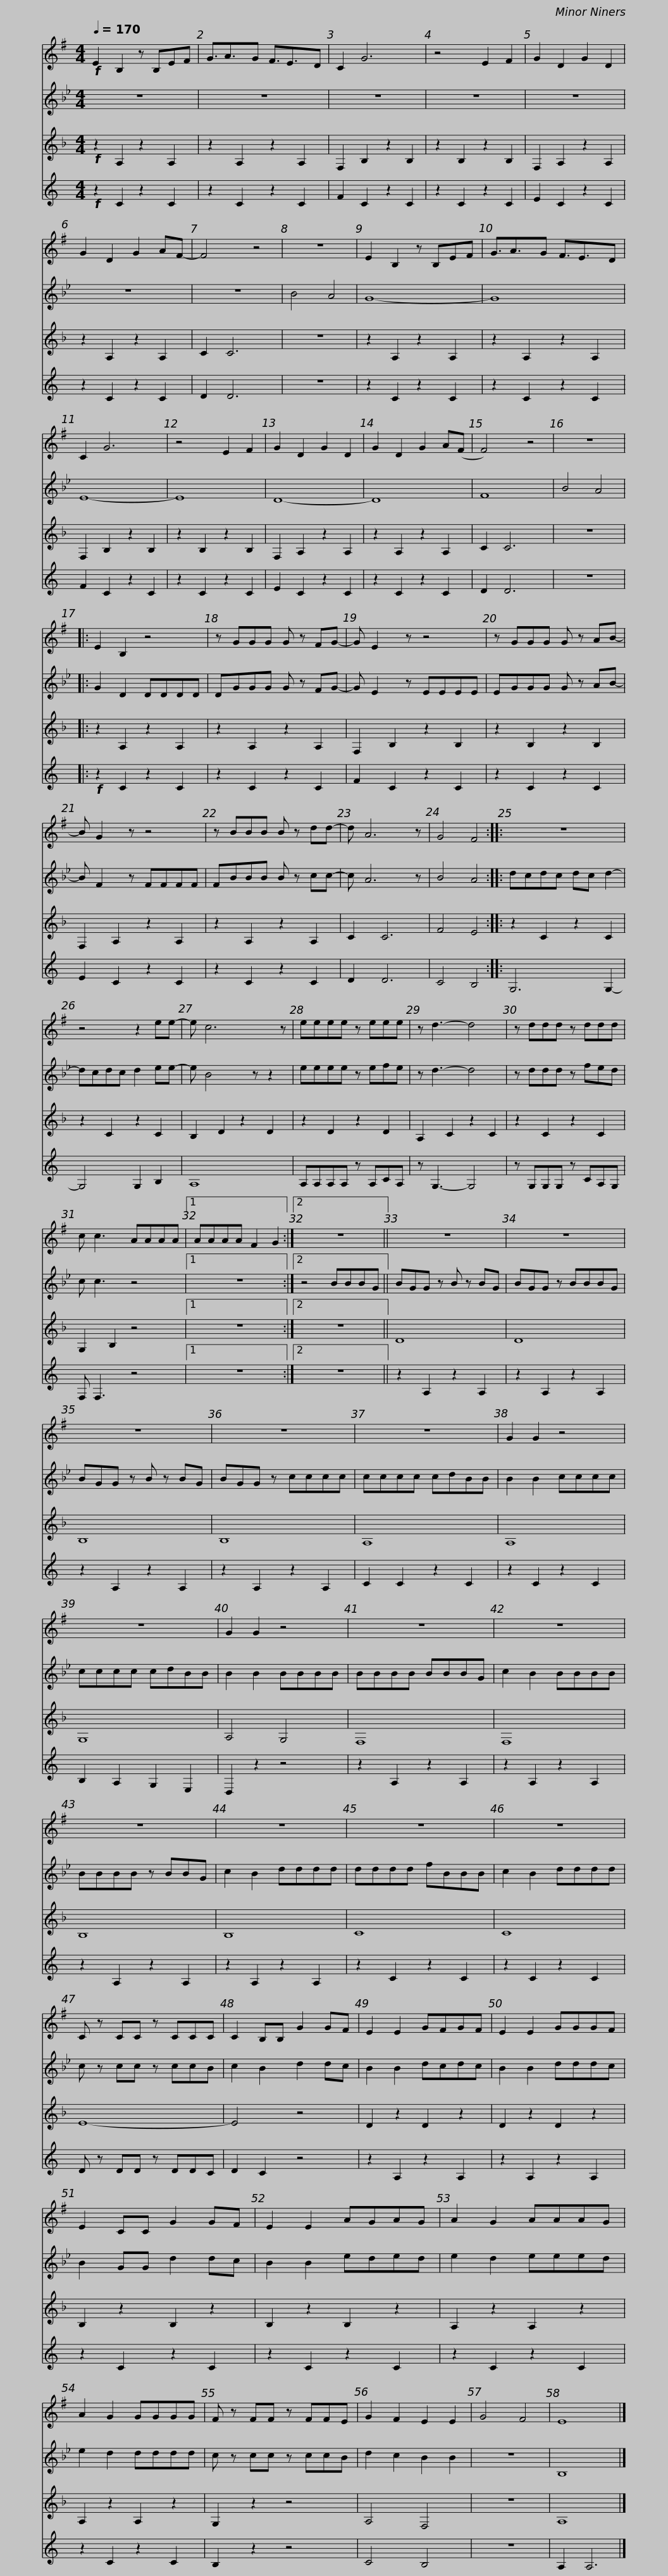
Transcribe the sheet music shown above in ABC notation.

X:1
%%score 1 2 3 4
L:1/8
Q:1/4=170
M:4/4
I:linebreak $
K:Bb
V:1 treble transpose=-9
V:2 treble
V:3 treble transpose=-7
V:4 treble transpose=-14
V:1
[K:G]!f! E2 B,2 z B,EF | G3/2A3/2G F3/2E3/2D | C2 G6 | z4 E2 F2 | G2 D2 G2 D2 | %5
 G2 D2 G2 AF- | F4 z4 |$ z8 | E2 B,2 z B,EF | G3/2A3/2G F3/2E3/2D | %10
 C2 G6 | z4 E2 F2 | G2 D2 G2 D2 | G2 D2 G2 A(F | F4) z4 |$ %15
 z8 |: E2 B,2 z4 | z GGG G z FG- | G E2 z z4 | z GGG G z AB- | %20
 B G2 z z4 |$ z BBB B z dd- | d A6 z | G4 F4 :: z8 | %25
 z4 z2 ee- | e c6 z |$ eeee z eee | z d3- d4 | z ddd z ddd | %30
 c c3 AAAA |1 AAAA F2 G2 :|2$ z8 || z8 | z8 | %35
 z8 | z8 |$ z8 | G2 G2 z4 | z8 | %40
 G2 G2 z4 | z8 |$ z8 | z8 | z8 | %45
 z8 | z8 |$ C z CC z CCC | C2 B,B, G2 GF | E2 E2 GFGF | %50
 E2 E2 GGGF | E2 CC G2 GF | E2 E2 AGAG |$ A2 G2 AAAG | A2 G2 GGGG | %55
 F z FF z FFE | G2 F2 E2 E2 | G4 F4 | E8 |] %59
V:2
 z8 | z8 | z8 | z8 | z8 | %5
 z8 | z8 |$ B4 A4 | G8- | G8 | %10
 E8- | E8 | D8- | D8 | F8 |$ %15
 B4 A4 |: G2 D2 DDDD | DGGG G z FG- | G E2 z EEEE | EGGG G z AB- | %20
 B F2 z FFFF |$ FBBB B z cc- | c A6 z | B4 A4 :: dcdc dc d2- | %25
 dcdc d2 ee- | e B4 z z2 |$ eeee z efe | z d3- d4 | z ddd z fed | %30
 c c3 z4 |1 z8 :|2$ z4 BBBG || BGG z B z BG | BGG z BBBG | %35
 BGG z B z BG | BGG z cccc |$ cccc cdBB | B2 B2 cccc | cccc cdBB | %40
 B2 B2 BBBB | BBBB BBBG |$ c2 B2 BBBB | BBBB z BBG | c2 B2 dddd | %45
 dddd fBBB | c2 B2 dddd |$ c z cc z ccB | c2 B2 d2 dc | B2 B2 dcdc | %50
 B2 B2 dddc | B2 GG d2 dc | B2 B2 eded |$ e2 d2 eeed | e2 d2 dddd | %55
 c z cc z ccB | d2 c2 B2 B2 | z8 | B,8 |] %59
V:3
[K:F]!f! z2 A,2 z2 A,2 | z2 A,2 z2 A,2 | F,2 B,2 z2 B,2 | z2 B,2 z2 B,2 | F,2 A,2 z2 A,2 | %5
 z2 A,2 z2 A,2 | C2 C6 |$ z8 | z2 A,2 z2 A,2 | z2 A,2 z2 A,2 | %10
 F,2 B,2 z2 B,2 | z2 B,2 z2 B,2 | F,2 A,2 z2 A,2 | z2 A,2 z2 A,2 | C2 C6 |$ %15
 z8 |: z2 A,2 z2 A,2 | z2 A,2 z2 A,2 | F,2 B,2 z2 B,2 | z2 B,2 z2 B,2 | %20
 F,2 A,2 z2 A,2 |$ z2 A,2 z2 A,2 | C2 C6 | F4 E4 :: z2 C2 z2 C2 | %25
 z2 C2 z2 C2 | B,2 D2 z2 D2 |$ z2 D2 z2 D2 | A,2 C2 z2 C2 | z2 C2 z2 C2 | %30
 G,2 B,2 z4 |1 z8 :|2$ z8 || D8 | D8 | %35
 B,8 | B,8 |$ A,8 | A,8 | G,8 | %40
 A,4 G,4 | F,8 |$ F,8 | B,8 | B,8 | %45
 C8 | C8 |$ E8- | E4 z4 | D2 z2 D2 z2 | %50
 D2 z2 D2 z2 | B,2 z2 B,2 z2 | B,2 z2 B,2 z2 |$ A,2 z2 A,2 z2 | A,2 z2 A,2 z2 | %55
 G,2 z2 z4 | A,4 F,4 | z8 | A,8 |] %59
V:4
[K:C]!f! z2 C2 z2 C2 | z2 C2 z2 C2 | F2 C2 z2 C2 | z2 C2 z2 C2 | E2 C2 z2 C2 | %5
 z2 C2 z2 C2 | D2 D6 |$ z8 | z2 C2 z2 C2 | z2 C2 z2 C2 | %10
 F2 C2 z2 C2 | z2 C2 z2 C2 | E2 C2 z2 C2 | z2 C2 z2 C2 | D2 D6 |$ %15
 z8 |:!f! z2 C2 z2 C2 | z2 C2 z2 C2 | F2 C2 z2 C2 | z2 C2 z2 C2 | %20
 E2 C2 z2 C2 |$ z2 C2 z2 C2 | D2 D6 | C4 B,4 :: G,6 G,2- | %25
 G,4 G,2 B,2 | A,8 |$ A,A,A,A, z A,CA, | z G,3- G,4 | z G,G,G, z CA,G, | %30
 F, F,3 z4 |1 z8 :|2$ z8 || z2 A,2 z2 A,2 | z2 A,2 z2 A,2 | %35
 z2 A,2 z2 A,2 | z2 A,2 z2 A,2 |$ C2 C2 z2 C2 | z2 C2 z2 C2 | B,2 A,2 G,2 E,2 | %40
 D,2 z2 z4 | z2 A,2 z2 A,2 |$ z2 A,2 z2 A,2 | z2 A,2 z2 A,2 | z2 A,2 z2 A,2 | %45
 z2 C2 z2 C2 | z2 C2 z2 C2 |$ D z DD z DDC | D2 C2 z4 | z2 A,2 z2 A,2 | %50
 z2 A,2 z2 A,2 | z2 C2 z2 C2 | z2 C2 z2 C2 |$ z2 C2 z2 C2 | z2 C2 z2 C2 | %55
 B,2 z2 z4 | C4 B,4 | z8 | A,2 A,6 |] %59
